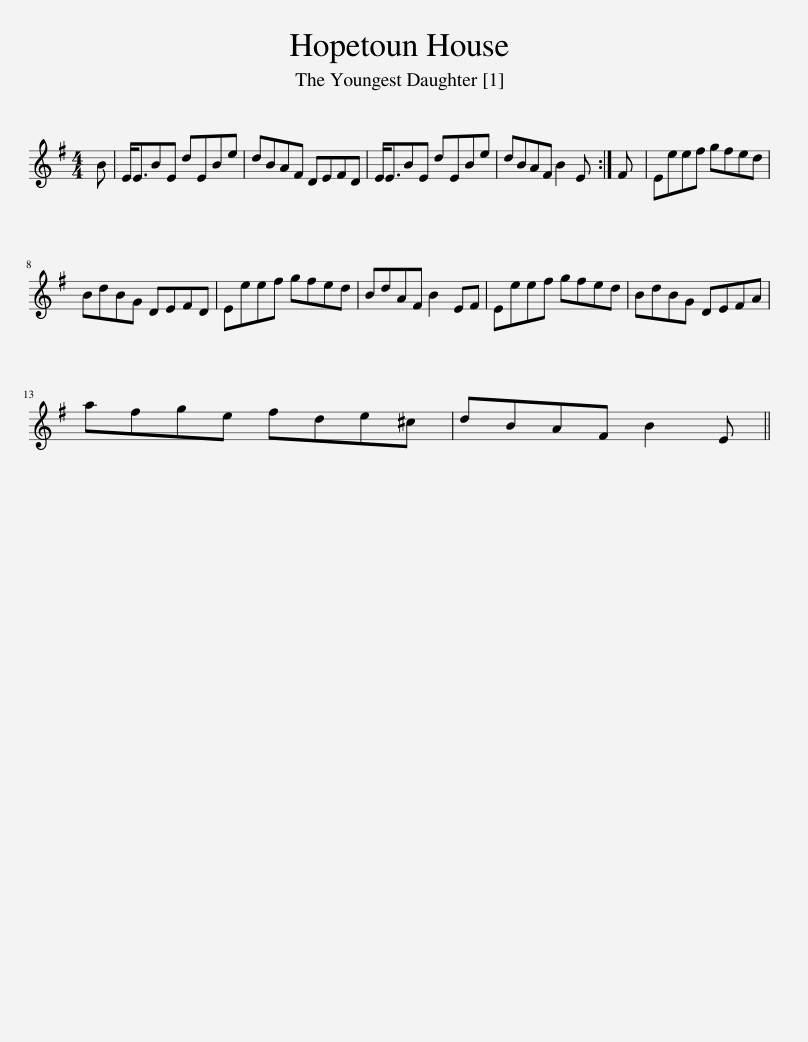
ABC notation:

X:1
L:1/8
M:4/4
I:linebreak $
K:Emin
V:1 treble
V:1
 B | E<EBE dEBe | dBAF DEFD | E<EBE dEBe | dBAF B2 E :| %5
 F | Eeef gfed |$ BdBG DEFD | Eeef gfed | BdAF B2 EF | %10
 Eeef gfed | BdBG DEFA |$ afge fde^c | dBAF B2 E || %14
